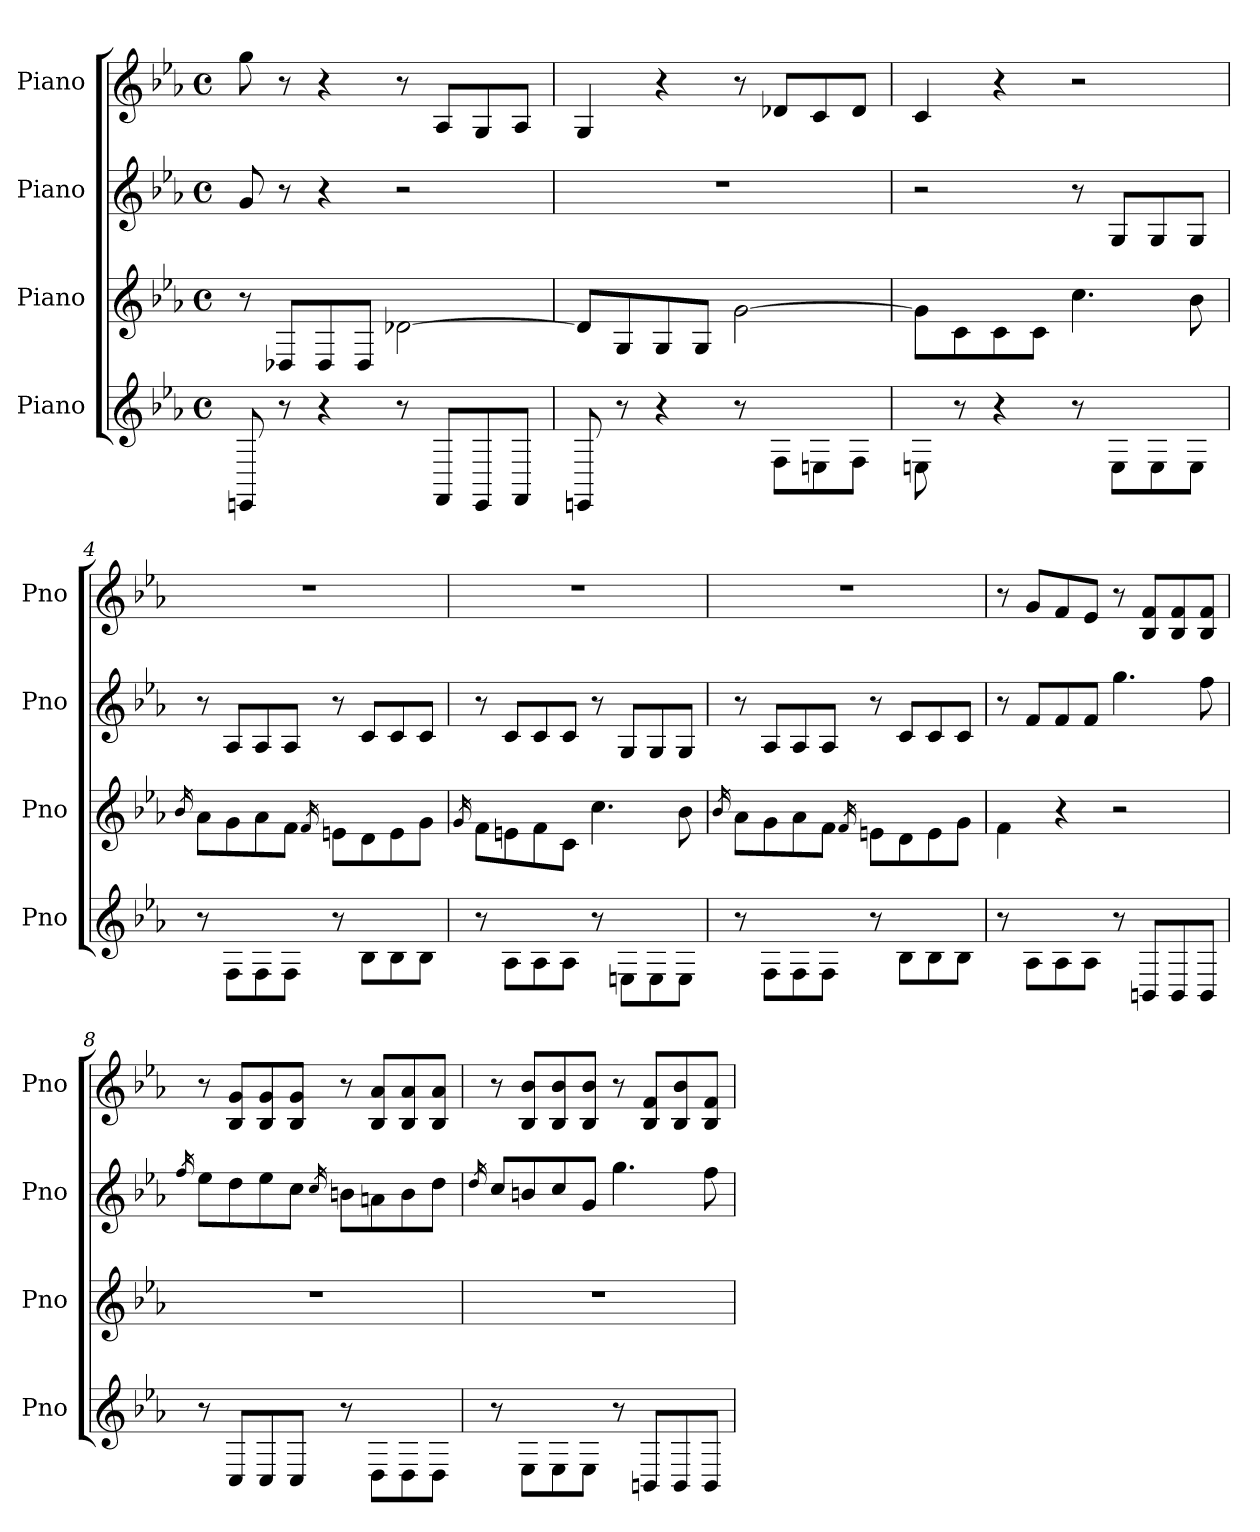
**kern	**kern	**kern	**kern
*part4	*part3	*part2	*part1
*staff4	*staff3	*staff2	*staff1
*I"Piano	*I"Piano	*I"Piano	*I"Piano
*I'Pno	*I'Pno	*I'Pno	*I'Pno
*clefG2	*clefG2	*clefG2	*clefG2
*k[b-e-a-]	*k[b-e-a-]	*k[b-e-a-]	*k[b-e-a-]
*M4/4	*M4/4	*M4/4	*M4/4
*met(c)	*met(c)	*met(c)	*met(c)
=1	=1	=1	=1
8EEn/	8r	8g/	8gg\
8r	8D-X/L	8r	8r
4r	8D-/	4r	4r
.	8D-/J	.	.
8r	[2d-X\	2r	8r
8FF/L	.	.	8A-/L
8EE/	.	.	8G/
8FF/J	.	.	8A-/J
=2	=2	=2	=2
8EEn/	8d-/L]	1r	4G/
8r	8G/	.	.
4r	8G/	.	4r
.	8G/J	.	.
8r	[2g\	.	8r
8F\L	.	.	8d-X/L
8En\	.	.	8c/
8F\J	.	.	8d-/J
=3	=3	=3	=3
8En\	8g\L]	2r	4c/
8r	8c\	.	.
4r	8c\	.	4r
.	8c\J	.	.
8r	4.cc\	8r	2r
8E\L	.	8G/L	.
8E\	.	8G/	.
8E\J	8b-\	8G/J	.
!!LO:LB:g=z
=4	=4	=4	=4
.	16qb-/	.	.
8r	8a-\L	8r	1r
8F\L	8g\	8A-/L	.
8F\	8a-\	8A-/	.
8F\J	8f\J	8A-/J	.
.	16qf/	.	.
8r	8en\L	8r	.
8B-\L	8d\	8c/L	.
8B-\	8e\	8c/	.
8B-\J	8g\J	8c/J	.
=5	=5	=5	=5
.	16qg/	.	.
*	*	*	*clefG1
8r	8f\L	8r	1r
8A-\L	8en\	8c/L	.
8A-\	8f\	8c/	.
8A-\J	8c\J	8c/J	.
8r	4.cc\	8r	.
8En\L	.	8G/L	.
8E\	.	8G/	.
8E\J	8b-\	8G/J	.
=6	=6	=6	=6
.	16qb-/	.	.
8r	8a-\L	8r	1r
8F\L	8g\	8A-/L	.
8F\	8a-\	8A-/	.
8F\J	8f\J	8A-/J	.
.	16qf/	.	.
8r	8en\L	8r	.
8B-\L	8d\	8c/L	.
8B-\	8e\	8c/	.
8B-\J	8g\J	8c/J	.
=7	=7	=7	=7
8r	4f\	8r	8r
8A-\L	.	8f/L	8g/L
8A-\	4r	8f/	8f/
8A-\J	.	8f/J	8e-/J
8r	2r	4.gg\	8r
8BBn/L	.	.	8B-/ 8f/L
8BB/	.	.	8B-/ 8f/
8BB/J	.	8ff\	8B-/ 8f/J
=8	=8	=8	=8
.	.	16qff/	.
8r	1r	8ee-\L	8r
8C/L	.	8dd\	8B-/ 8g/L
8C/	.	8ee-\	8B-/ 8g/
8C/J	.	8cc\J	8B-/ 8g/J
.	.	16qcc/	.
8r	.	8bn\L	8r
8D\L	.	8an\	8B-/ 8a-/L
8D\	.	8b\	8B-/ 8a-/
8D\J	.	8dd\J	8B-/ 8a-/J
!!LO:LB:g=z
=9	=9	=9	=9
.	.	16qdd/	.
8r	1r	8cc/L	8r
8E-\L	.	8bn/	8B-/ 8b-/L
8E-\	.	8cc/	8B-/ 8b-/
8E-\J	.	8g/J	8B-/ 8b-/J
8r	.	4.gg\	8r
8BBn/L	.	.	8B-/ 8f/L
8BB/	.	.	8B-/ 8b-/
8BB/J	.	8ff\	8B-/ 8f/J
=	=	=	=
*-	*-	*-	*-
